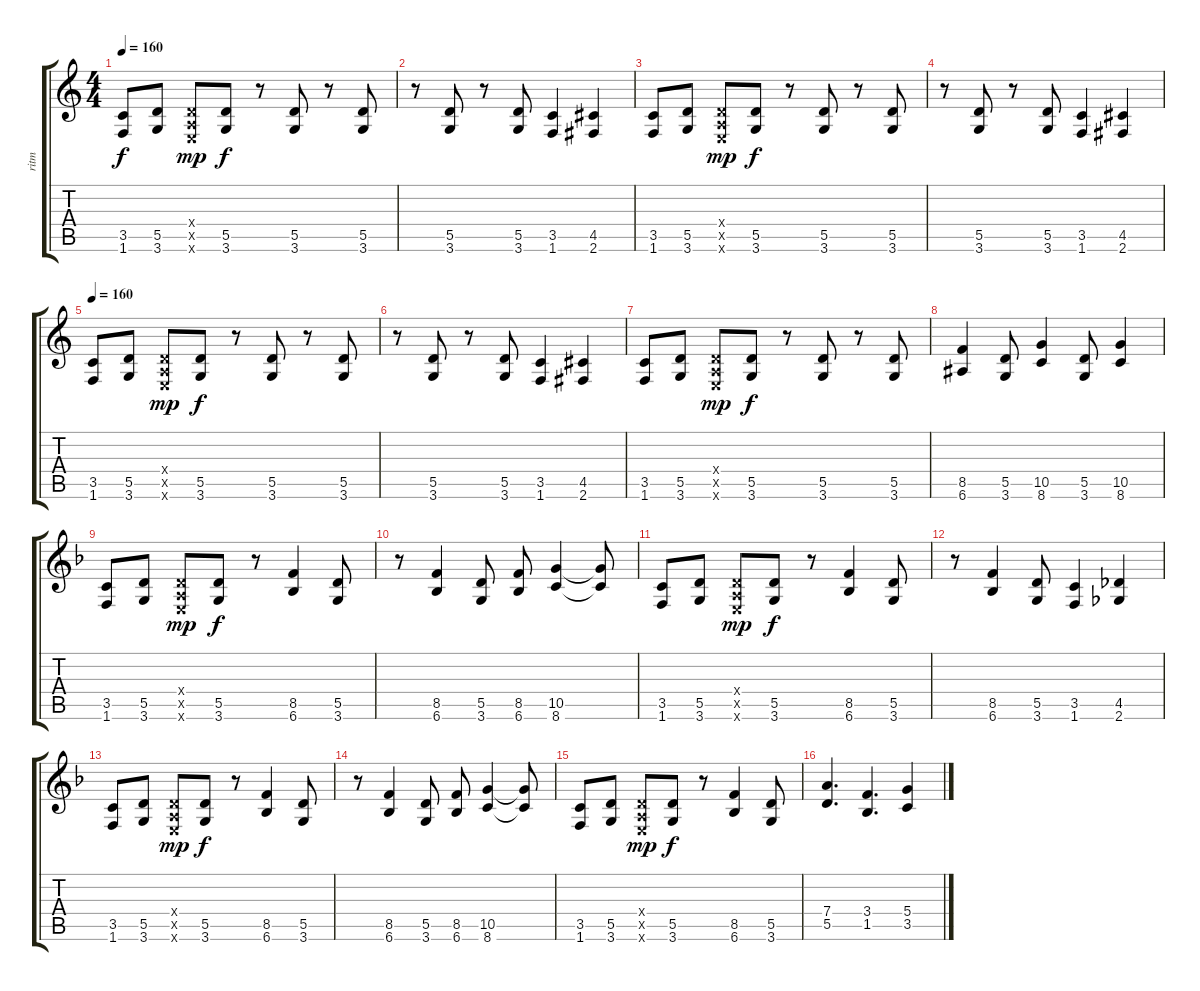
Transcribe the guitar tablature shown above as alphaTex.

\track ("ritm" "ritm") {instrument electricguitarclean}
\staff {score tabs}
\tuning (E4 B3 G3 D3 A2 E2) {hide}
\ts (4 4)
\tempo 160
\clef g2
\ks c
(3.5 1.6).8{dy f} (5.5 3.6).8 (0.4{x} 0.5{x} 0.6{x}).8{dy mp} (5.5 3.6).8{dy f} r.8 (5.5 3.6).8 r.8 (5.5 3.6).8 |
r.8 (5.5 3.6).8 r.8 (5.5 3.6).8 (3.5 1.6).4 (4.5 2.6).4 |
(3.5 1.6).8 (5.5 3.6).8 (0.4{x} 0.5{x} 0.6{x}).8{dy mp} (5.5 3.6).8{dy f} r.8 (5.5 3.6).8 r.8 (5.5 3.6).8 |
r.8 (5.5 3.6).8 r.8 (5.5 3.6).8 (3.5 1.6).4 (4.5 2.6).4 |
\tempo 160
(3.5 1.6).8 (5.5 3.6).8 (0.4{x} 0.5{x} 0.6{x}).8{dy mp} (5.5 3.6).8{dy f} r.8 (5.5 3.6).8 r.8 (5.5 3.6).8 |
r.8 (5.5 3.6).8 r.8 (5.5 3.6).8 (3.5 1.6).4 (4.5 2.6).4 |
(3.5 1.6).8 (5.5 3.6).8 (0.4{x} 0.5{x} 0.6{x}).8{dy mp} (5.5 3.6).8{dy f} r.8 (5.5 3.6).8 r.8 (5.5 3.6).8 |
(8.5 6.6).4 (5.5 3.6).8 (10.5 8.6).4 (5.5 3.6).8 (10.5 8.6).4 |
\ks f
(3.5 1.6).8 (5.5 3.6).8 (0.4{x} 0.5{x} 0.6{x}).8{dy mp} (5.5 3.6).8{dy f} r.8 (8.5 6.6).4 (5.5 3.6).8 |
r.8 (8.5 6.6).4 (5.5 3.6).8 (8.5 6.6).8 (10.5 8.6).4 (10.5{t} 8.6{t}).8 |
(3.5 1.6).8 (5.5 3.6).8 (0.4{x} 0.5{x} 0.6{x}).8{dy mp} (5.5 3.6).8{dy f} r.8 (8.5 6.6).4 (5.5 3.6).8 |
r.8 (8.5 6.6).4 (5.5 3.6).8 (3.5 1.6).4 (4.5 2.6).4 |
(3.5 1.6).8 (5.5 3.6).8 (0.4{x} 0.5{x} 0.6{x}).8{dy mp} (5.5 3.6).8{dy f} r.8 (8.5 6.6).4 (5.5 3.6).8 |
r.8 (8.5 6.6).4 (5.5 3.6).8 (8.5 6.6).8 (10.5 8.6).4 (10.5{t} 8.6{t}).8 |
(3.5 1.6).8 (5.5 3.6).8 (0.4{x} 0.5{x} 0.6{x}).8{dy mp} (5.5 3.6).8{dy f} r.8 (8.5 6.6).4 (5.5 3.6).8 |
(7.4 5.5).4{d} (3.4 1.5).4{d} (5.4 3.5).4
